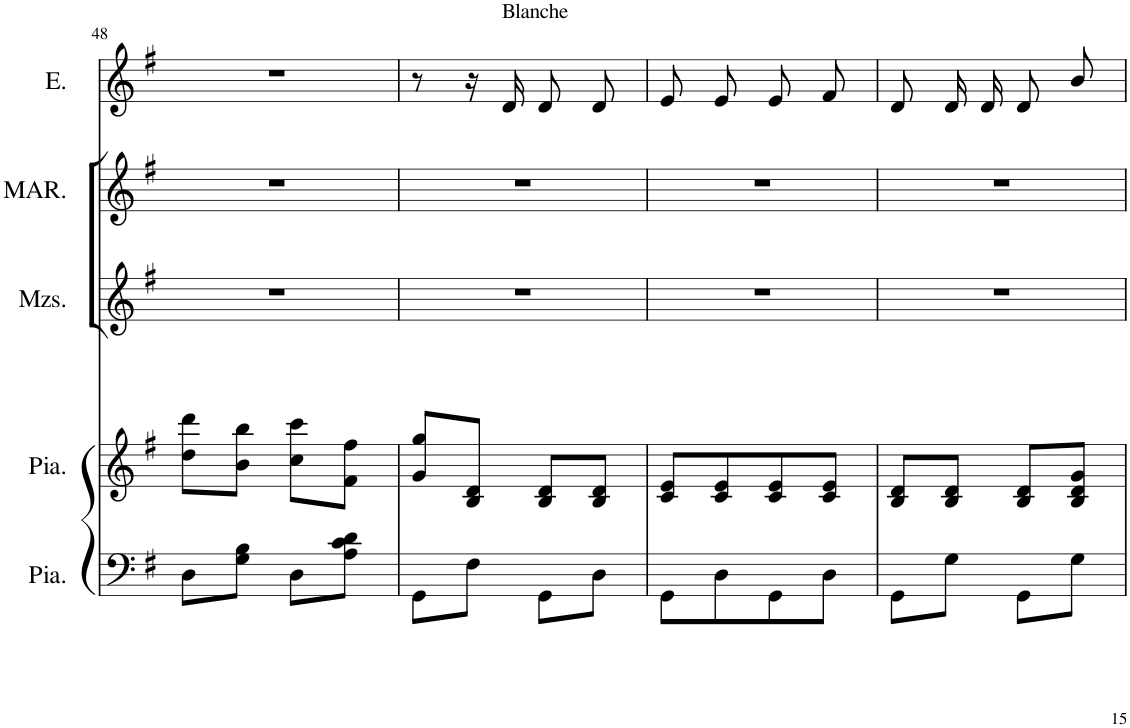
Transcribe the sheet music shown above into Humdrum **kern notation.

**kern	**kern	**kern	**kern	**kern
*part5	*part4	*part3	*part2	*part1
*staff5	*staff4	*staff3	*staff2	*staff1
*I"Piano	*I"Piano	*I"Mezzo-soprano	*I"mar	*I"Emma
*I'Pia.	*I'Pia.	*I'Mzs.	*I'MAR.	*I'E.
!!LO:PB:g=z
*clefF4	*clefG2	*clefG2	*clefG2	*clefG2
*	*	*Trd1c2	*	*Trd1c2
*k[f#]	*k[f#]	*k[f#]	*k[f#]	*k[f#]
*M2/4	*M2/4	*M2/4	*M2/4	*M2/4
=48	=48	=48	=48	=48
8D\L	8dd\ 8ddd\L	2r	2r	2r
8G\ 8B\J	8b\ 8bb\J	.	.	.
8D\L	8cc\ 8ccc\L	.	.	.
8A\ 8c\ 8d\J	8f#\ 8ff#\J	.	.	.
=49	=49	=49	=49	=49
8GG\L	8g/ 8gg/L	2r	2r	8r
8F#\J	8B/ 8d/J	.	.	16r
!	!	!	!	!LO:TX:a:t=Blanche
.	.	.	.	16d/
8GG\L	8B/ 8d/L	.	.	8d/L
8D\J	8B/ 8d/J	.	.	8d/J
=50	=50	=50	=50	=50
8GG\L	8c/ 8e/L	2r	2r	8e/L
8D\	8c/ 8e/	.	.	8e/J
8GG\	8c/ 8e/	.	.	8e/L
8D\J	8c/ 8e/J	.	.	8f#/J
=51	=51	=51	=51	=51
8GG\L	8B/ 8d/L	2r	2r	8d/L
8G\J	8B/ 8d/J	.	.	16d/L
.	.	.	.	16d/JJ
8GG\L	8B/ 8d/L	.	.	8d/L
8G\J	8B/ 8d/ 8g/J	.	.	8b/J
=	=	=	=	=
*-	*-	*-	*-	*-
